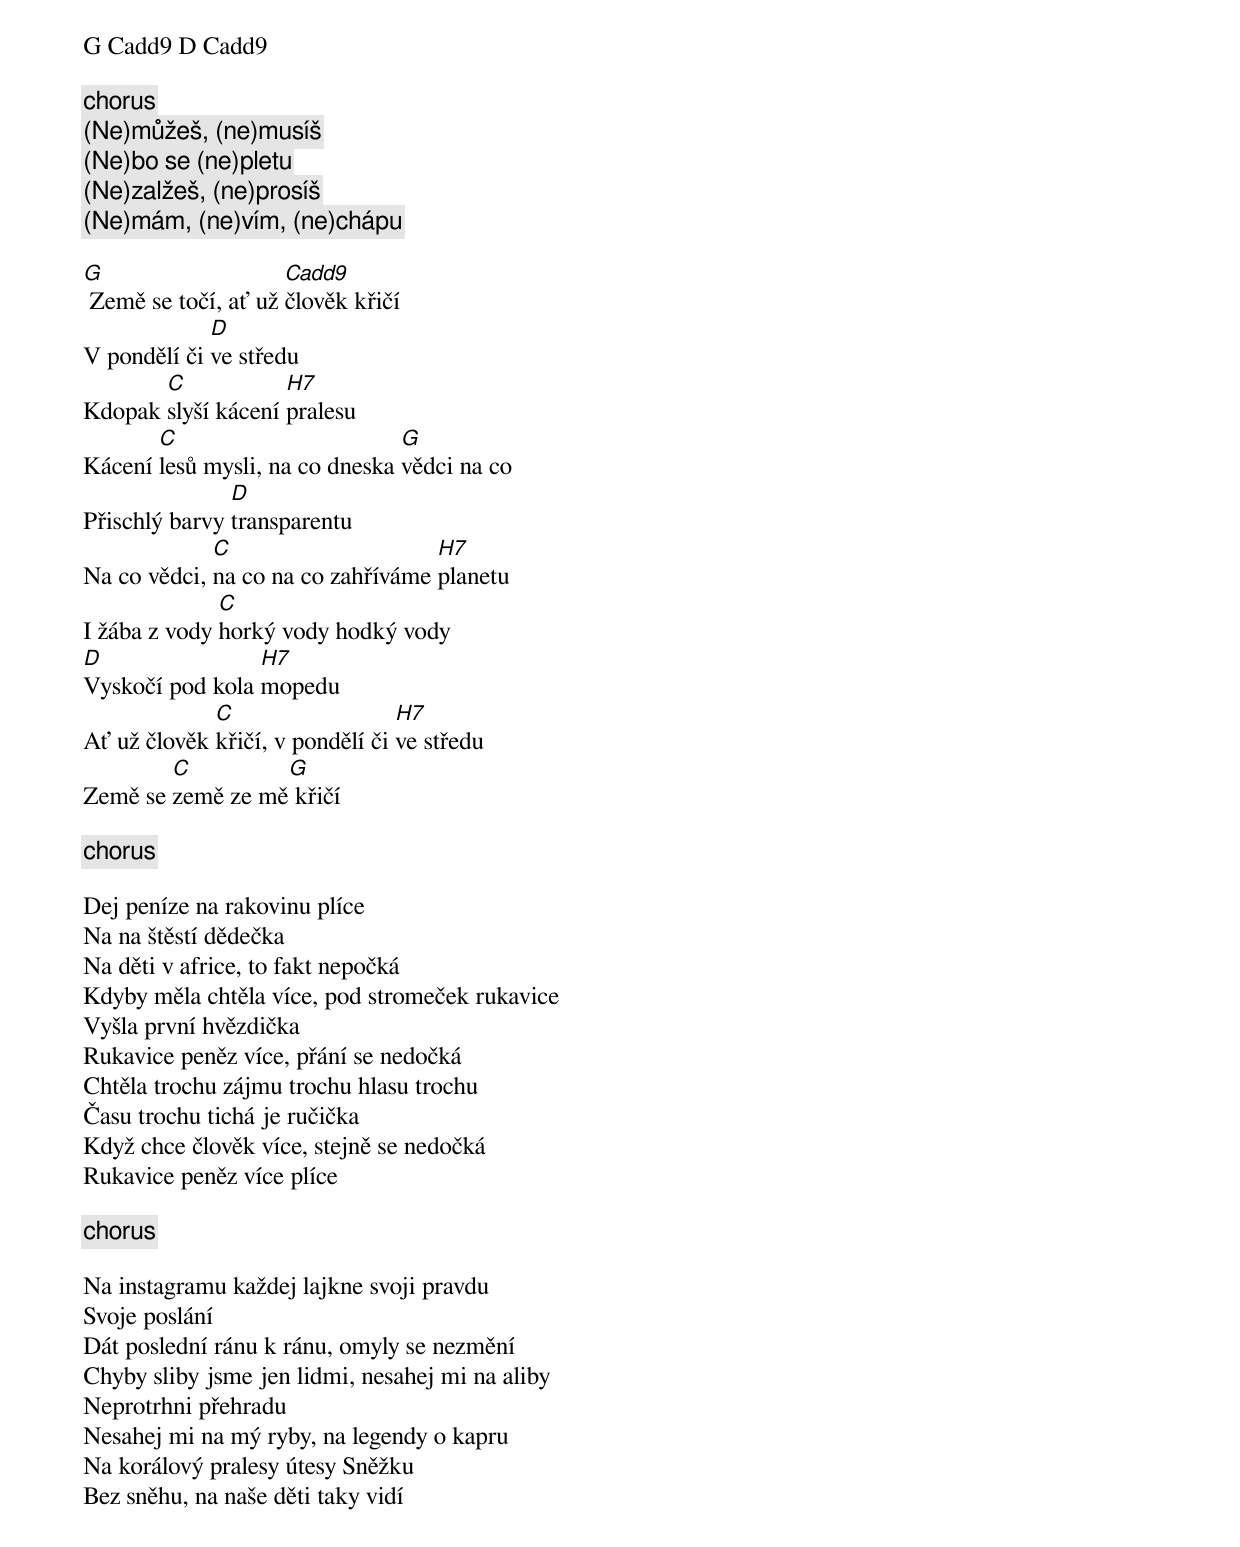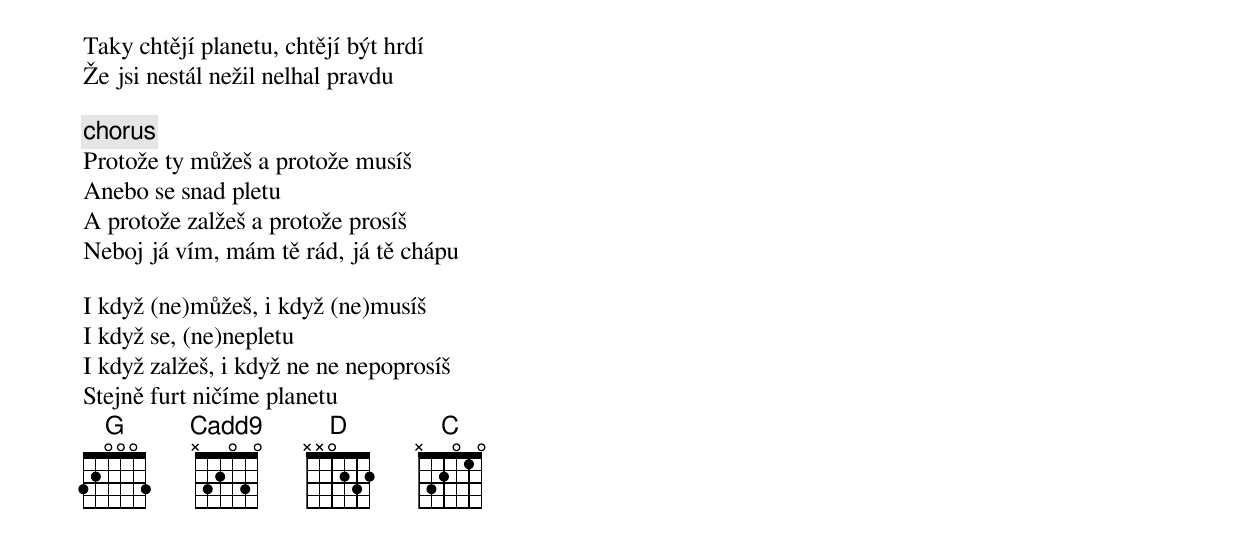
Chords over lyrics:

G Cadd9 D Cadd9

[chorus]
(Ne)můžeš, (ne)musíš
(Ne)bo se (ne)pletu
(Ne)zalžeš, (ne)prosíš
(Ne)mám, (ne)vím, (ne)chápu

G                    Cadd9
 Země se točí, ať už člověk křičí
             D
V pondělí či ve středu
       C            H7
Kdopak slyší kácení pralesu
       C                        G
Kácení lesů mysli, na co dneska vědci na co
               D
Přischlý barvy transparentu
             C                     H7
Na co vědci, na co na co zahříváme planetu
              C
I žába z vody horký vody hodký vody
D                H7
Vyskočí pod kola mopedu
             C                   H7
Ať už člověk křičí, v pondělí či ve středu
        C         G
Země se země ze mě křičí

[chorus]

Dej peníze na rakovinu plíce
Na na štěstí dědečka
Na děti v africe, to fakt nepočká
Kdyby měla chtěla více, pod stromeček rukavice
Vyšla první hvězdička
Rukavice peněz více, přání se nedočká
Chtěla trochu zájmu trochu hlasu trochu
Času trochu tichá je ručička
Když chce člověk více, stejně se nedočká
Rukavice peněz více plíce

[chorus]

Na instagramu každej lajkne svoji pravdu
Svoje poslání
Dát poslední ránu k ránu, omyly se nezmění
Chyby sliby jsme jen lidmi, nesahej mi na aliby
Neprotrhni přehradu
Nesahej mi na mý ryby, na legendy o kapru
Na korálový pralesy útesy Sněžku
Bez sněhu, na naše děti taky vidí
Taky chtějí planetu, chtějí být hrdí
Že jsi nestál nežil nelhal pravdu

[chorus]
Protože ty můžeš a protože musíš
Anebo se snad pletu
A protože zalžeš a protože prosíš
Neboj já vím, mám tě rád, já tě chápu

I když (ne)můžeš, i když (ne)musíš
I když se, (ne)nepletu
I když zalžeš, i když ne ne nepoprosíš
Stejně furt ničíme planetu
